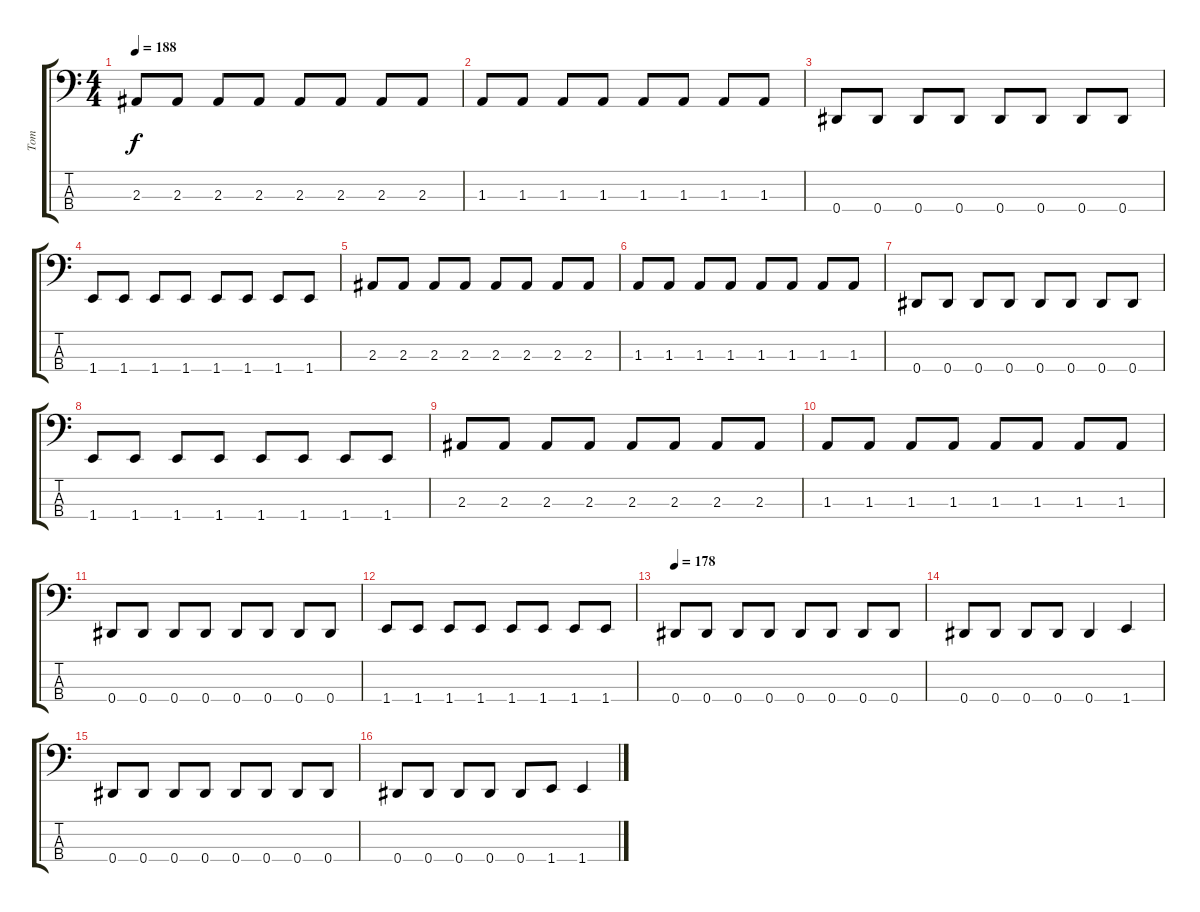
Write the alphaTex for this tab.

\track ("Tom" "Tom") {instrument electricbasspick}
\staff {score tabs}
\tuning (Gb2 Db2 Ab1 Eb1) {hide}
\ts (4 4)
\tempo 188
\clef f4
\ks c
2.3.8{dy f} 2.3.8 2.3.8 2.3.8 2.3.8 2.3.8 2.3.8 2.3.8 |
1.3.8 1.3.8 1.3.8 1.3.8 1.3.8 1.3.8 1.3.8 1.3.8 |
0.4.8 0.4.8 0.4.8 0.4.8 0.4.8 0.4.8 0.4.8 0.4.8 |
1.4.8 1.4.8 1.4.8 1.4.8 1.4.8 1.4.8 1.4.8 1.4.8 |
2.3.8 2.3.8 2.3.8 2.3.8 2.3.8 2.3.8 2.3.8 2.3.8 |
1.3.8 1.3.8 1.3.8 1.3.8 1.3.8 1.3.8 1.3.8 1.3.8 |
0.4.8 0.4.8 0.4.8 0.4.8 0.4.8 0.4.8 0.4.8 0.4.8 |
1.4.8 1.4.8 1.4.8 1.4.8 1.4.8 1.4.8 1.4.8 1.4.8 |
2.3.8 2.3.8 2.3.8 2.3.8 2.3.8 2.3.8 2.3.8 2.3.8 |
1.3.8 1.3.8 1.3.8 1.3.8 1.3.8 1.3.8 1.3.8 1.3.8 |
0.4.8 0.4.8 0.4.8 0.4.8 0.4.8 0.4.8 0.4.8 0.4.8 |
1.4.8 1.4.8 1.4.8 1.4.8 1.4.8 1.4.8 1.4.8 1.4.8 |
\tempo 178
0.4.8 0.4.8 0.4.8 0.4.8 0.4.8 0.4.8 0.4.8 0.4.8 |
0.4.8 0.4.8 0.4.8 0.4.8 0.4.4 1.4.4 |
0.4.8 0.4.8 0.4.8 0.4.8 0.4.8 0.4.8 0.4.8 0.4.8 |
0.4.8 0.4.8 0.4.8 0.4.8 0.4.8 1.4.8 1.4.4
